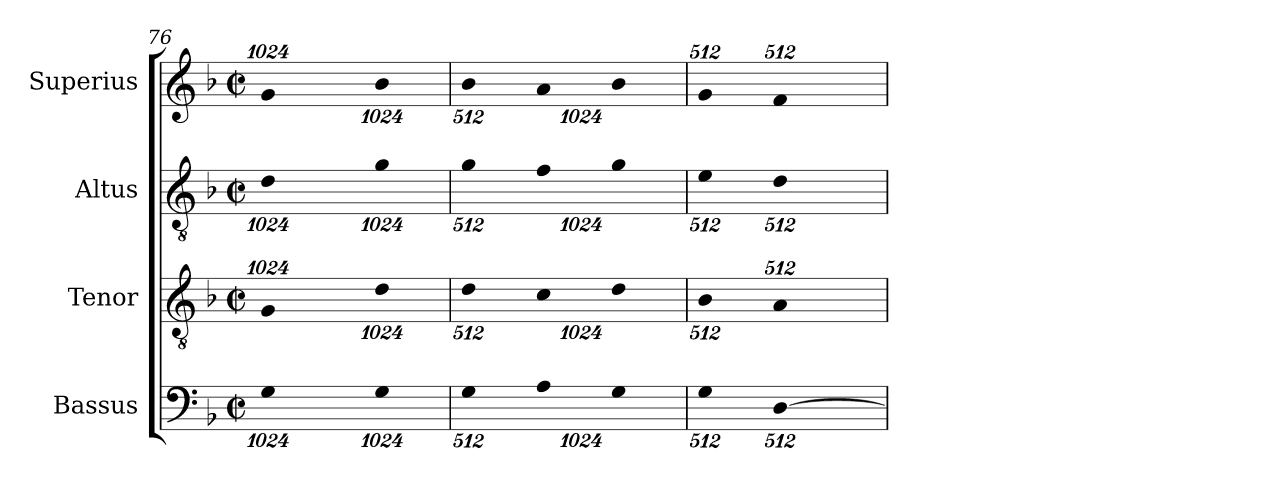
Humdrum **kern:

**kern	**kern	**kern	**kern
*part4	*part3	*part2	*part1
*staff4	*staff3	*staff2	*staff1
*I"Bassus	*I"Tenor	*I"Altus	*I"Superius
*I'B.	*I'T.	*	*I'S.
*clefF4	*clefGv2	*clefGv2	*clefG2
*	*ITrd7c12	*ITrd7c12	*
*k[b-]	*k[b-]	*k[b-]	*k[b-]
*F:	*F:	*F:	*F:
*M2/2	*M2/2	*M2/2	*M2/2
*met(c|)	*met(c|)	*met(c|)	*met(c|)
*Xbrackettup	*	*	*
=76	=76	=76	=76
!LO:N:vis=0	!	!	!
*	*Xbrackettup	*	*
!	!LO:N:vis=0	!	!
*	*	*Xbrackettup	*
!	!	!LO:N:vis=0	!
*	*	*	*Xbrackettup
!	!	!	!LO:N:vis=0
1024%1365Gi	1024%1365GGi	1024%1365Di	1024%1365gi
!LO:N:vis=1	!LO:N:vis=1	!LO:N:vis=1	!LO:N:vis=1
1024%683Gi	1024%683Di	1024%683Gi	1024%683b-i
=77	=77	=77	=77
!LO:N:vis=1	!LO:N:vis=1	!LO:N:vis=1	!LO:N:vis=1
512%341Gi	512%341Di	512%341Gi	512%341b-i
!LO:N:vis=1	!LO:N:vis=1	!LO:N:vis=1	!LO:N:vis=1
1024%683Ai	1024%683Ci	1024%683Fi	1024%683ai
!LO:N:vis=1	!LO:N:vis=1	!LO:N:vis=1	!LO:N:vis=1
1024%683Gi	1024%683Di	1024%683Gi	1024%683b-i
=78	=78	=78	=78
!LO:N:vis=1	!LO:N:vis=1	!LO:N:vis=1	!LO:N:vis=1
512%341Gi	512%341BB-i	512%341Ei	512%341gi
!LO:N:vis=0	!LO:N:vis=0	!LO:N:vis=0	!LO:N:vis=0
[<512%683Di	512%683AAi	512%683Di	512%683fi
=	=	=	=
*-	*-	*-	*-
